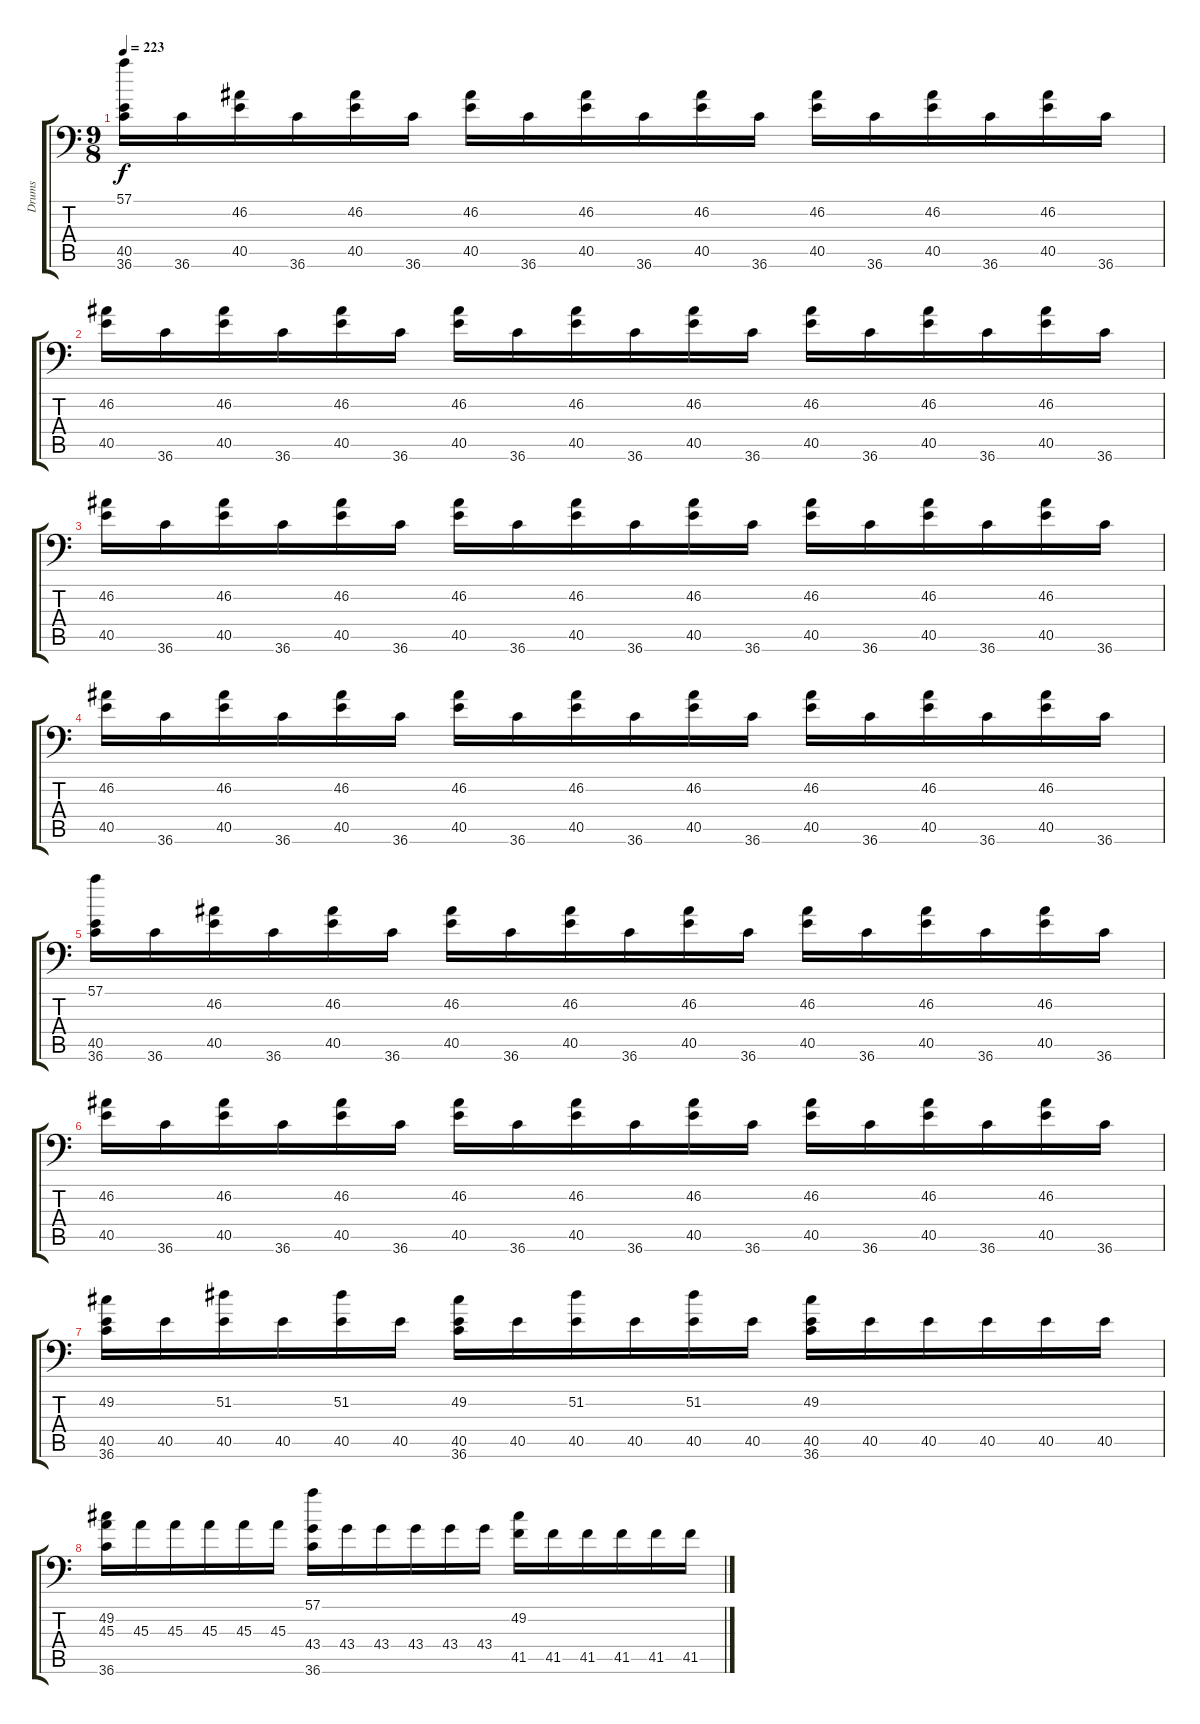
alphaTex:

\track ("Drums" "Drums") {instrument acousticgrandpiano}
\staff {score tabs}
\tuning (C-1 C-1 C-1 C-1 C-1 C-1) {hide}
\ts (9 8)
\tempo 223
\clef f4
\ks c
(57.1 40.5 36.6).16{dy f} 36.6.16 (46.2 40.5).16 36.6.16 (46.2 40.5).16 36.6.16 (46.2 40.5).16 36.6.16 (46.2 40.5).16 36.6.16 (46.2 40.5).16 36.6.16 (46.2 40.5).16 36.6.16 (46.2 40.5).16 36.6.16 (46.2 40.5).16 36.6.16 |
(46.2 40.5).16 36.6.16 (46.2 40.5).16 36.6.16 (46.2 40.5).16 36.6.16 (46.2 40.5).16 36.6.16 (46.2 40.5).16 36.6.16 (46.2 40.5).16 36.6.16 (46.2 40.5).16 36.6.16 (46.2 40.5).16 36.6.16 (46.2 40.5).16 36.6.16 |
(46.2 40.5).16 36.6.16 (46.2 40.5).16 36.6.16 (46.2 40.5).16 36.6.16 (46.2 40.5).16 36.6.16 (46.2 40.5).16 36.6.16 (46.2 40.5).16 36.6.16 (46.2 40.5).16 36.6.16 (46.2 40.5).16 36.6.16 (46.2 40.5).16 36.6.16 |
(46.2 40.5).16 36.6.16 (46.2 40.5).16 36.6.16 (46.2 40.5).16 36.6.16 (46.2 40.5).16 36.6.16 (46.2 40.5).16 36.6.16 (46.2 40.5).16 36.6.16 (46.2 40.5).16 36.6.16 (46.2 40.5).16 36.6.16 (46.2 40.5).16 36.6.16 |
(57.1 40.5 36.6).16 36.6.16 (46.2 40.5).16 36.6.16 (46.2 40.5).16 36.6.16 (46.2 40.5).16 36.6.16 (46.2 40.5).16 36.6.16 (46.2 40.5).16 36.6.16 (46.2 40.5).16 36.6.16 (46.2 40.5).16 36.6.16 (46.2 40.5).16 36.6.16 |
(46.2 40.5).16 36.6.16 (46.2 40.5).16 36.6.16 (46.2 40.5).16 36.6.16 (46.2 40.5).16 36.6.16 (46.2 40.5).16 36.6.16 (46.2 40.5).16 36.6.16 (46.2 40.5).16 36.6.16 (46.2 40.5).16 36.6.16 (46.2 40.5).16 36.6.16 |
(49.2 40.5 36.6).16 40.5.16 (51.2 40.5).16 40.5.16 (51.2 40.5).16 40.5.16 (49.2 40.5 36.6).16 40.5.16 (51.2 40.5).16 40.5.16 (51.2 40.5).16 40.5.16 (49.2 40.5 36.6).16 40.5.16 40.5.16 40.5.16 40.5.16 40.5.16 |
(49.2 45.3 36.6).16 45.3.16 45.3.16 45.3.16 45.3.16 45.3.16 (57.1 43.4 36.6).16 43.4.16 43.4.16 43.4.16 43.4.16 43.4.16 (49.2 41.5).16 41.5.16 41.5.16 41.5.16 41.5.16 41.5.16
